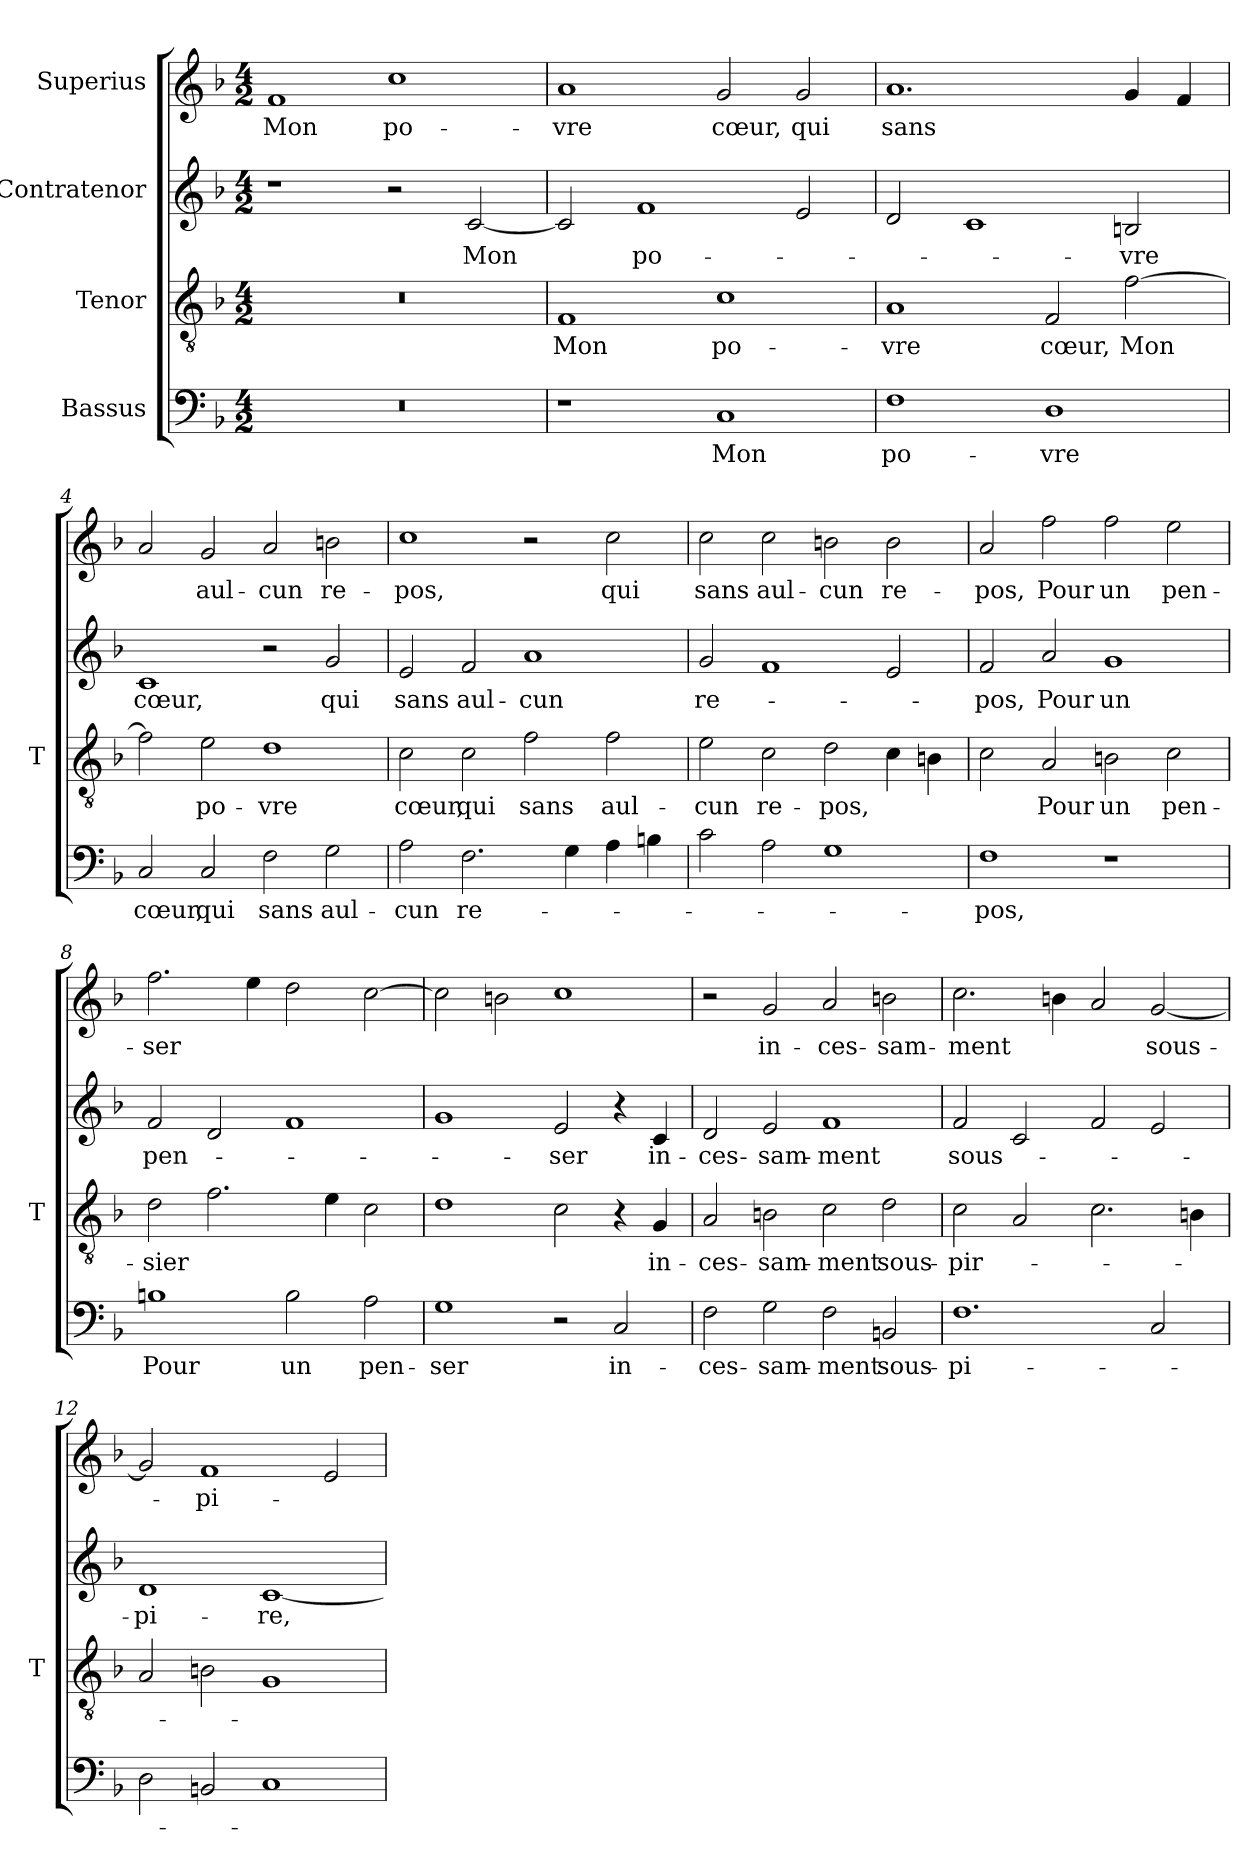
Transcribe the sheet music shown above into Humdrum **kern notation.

**kern	**text	**kern	**text	**kern	**text	**kern	**text
*part4	*part4	*part3	*part3	*part2	*part2	*part1	*part1
*staff4	*staff4	*staff3	*staff3	*staff2	*staff2	*staff1	*staff1
*I"Bassus	*	*I"Tenor	*	*I"Contratenor	*	*I"Superius	*
*	*	*I'T	*	*	*	*	*
*clefF4	*	*clefGv2	*	*clefG2	*	*clefG2	*
*k[b-]	*	*k[b-]	*	*k[b-]	*	*k[b-]	*
*M4/2	*	*M4/2	*	*M4/2	*	*M4/2	*
=1	=1	=1	=1	=1	=1	=1	=1
0r	.	0r	.	1r	.	1f	-Mon
.	.	.	.	2r	.	1cc	po-
.	.	.	.	[2c	-Mon	.	.
=2	=2	=2	=2	=2	=2	=2	=2
1r	.	1F	-Mon	2c]	.	1a	-vre
.	.	.	.	1f	po-	.	.
1C	-Mon	1c	po-	.	.	2g	-cœur,
.	.	.	.	2e	.	2g	-qui
=3	=3	=3	=3	=3	=3	=3	=3
1F	po-	1A	-vre	2d	.	1.a	-sans
.	.	.	.	1c	.	.	.
1D	-vre	2F	-cœur,	.	.	.	.
.	.	[2f	-Mon	2Bn	-vre	4g	.
.	.	.	.	.	.	4f	.
=4	=4	=4	=4	=4	=4	=4	=4
2C	-cœur,	2f]	.	1c	-cœur,	2a	.
2C	-qui	2e	po-	.	.	2g	aul-
2F	-sans	1d	-vre	2r	.	2a	-cun
2G	aul-	.	.	2g	-qui	2b	re-
=5	=5	=5	=5	=5	=5	=5	=5
2A	-cun	2c	-cœur,	2e	-sans	1cc	-pos,
2.F	re-	2c	-qui	2f	aul-	.	.
.	.	2f	-sans	1a	-cun	2r	.
4G	.	.	.	.	.	.	.
4A	.	2f	aul-	.	.	2cc	-qui
4Bn	.	.	.	.	.	.	.
=6	=6	=6	=6	=6	=6	=6	=6
2c	.	2e	-cun	2g	re-	2cc	-sans
2A	.	2c	re-	1f	.	2cc	aul-
1G	.	2d	-pos,	.	.	2b	-cun
.	.	4c	.	2e	.	2b	re-
.	.	4Bn	.	.	.	.	.
=7	=7	=7	=7	=7	=7	=7	=7
1F	-pos,	2c	.	2f	-pos,	2a	-pos,
.	.	2A	-Pour	2a	-Pour	2ff	-Pour
1r	.	2Bn	-un	1g	-un	2ff	-un
.	.	2c	pen-	.	.	2ee	pen-
=8	=8	=8	=8	=8	=8	=8	=8
1Bn	-Pour	2d	-sier	2f	pen-	2.ff	-ser
.	.	2.f	.	2d	.	.	.
.	.	.	.	.	.	4ee	.
2B	-un	.	.	1f	.	2dd	.
.	.	4e	.	.	.	.	.
2A	pen-	2c	.	.	.	[2cc	.
=9	=9	=9	=9	=9	=9	=9	=9
1G	-ser	1d	.	1g	.	2cc]	.
.	.	.	.	.	.	2bn	.
2r	.	2c	.	2e	-ser	1cc	.
2C	in-	4r	.	4r	.	.	.
.	.	4G	in-	4c	in-	.	.
=10	=10	=10	=10	=10	=10	=10	=10
2F	ces-	2A	ces-	2d	ces-	2r	.
2G	sam-	2Bn	sam-	2e	sam-	2g	in-
2F	-ment	2c	-ment	1f	-ment	2a	ces-
2BBn	sous-	2d	sous-	.	.	2b	sam-
=11	=11	=11	=11	=11	=11	=11	=11
1.F	pi-	2c	pir-	2f	sous-	2.cc	-ment
.	.	2A	.	2c	.	.	.
.	.	.	.	.	.	4b	.
.	.	2.c	.	2f	.	2a	.
2C	.	.	.	2e	.	[2g	sous-
.	.	4Bn	.	.	.	.	.
=12	=12	=12	=12	=12	=12	=12	=12
2D	.	2A	.	1d	pi-	2g]	.
2BBn	.	2Bn	.	.	.	1f	pi-
1C	.	1G	.	[1c	-re,	.	.
.	.	.	.	.	.	2e	.
=	=	=	=	=	=	=	=
*-	*-	*-	*-	*-	*-	*-	*-
